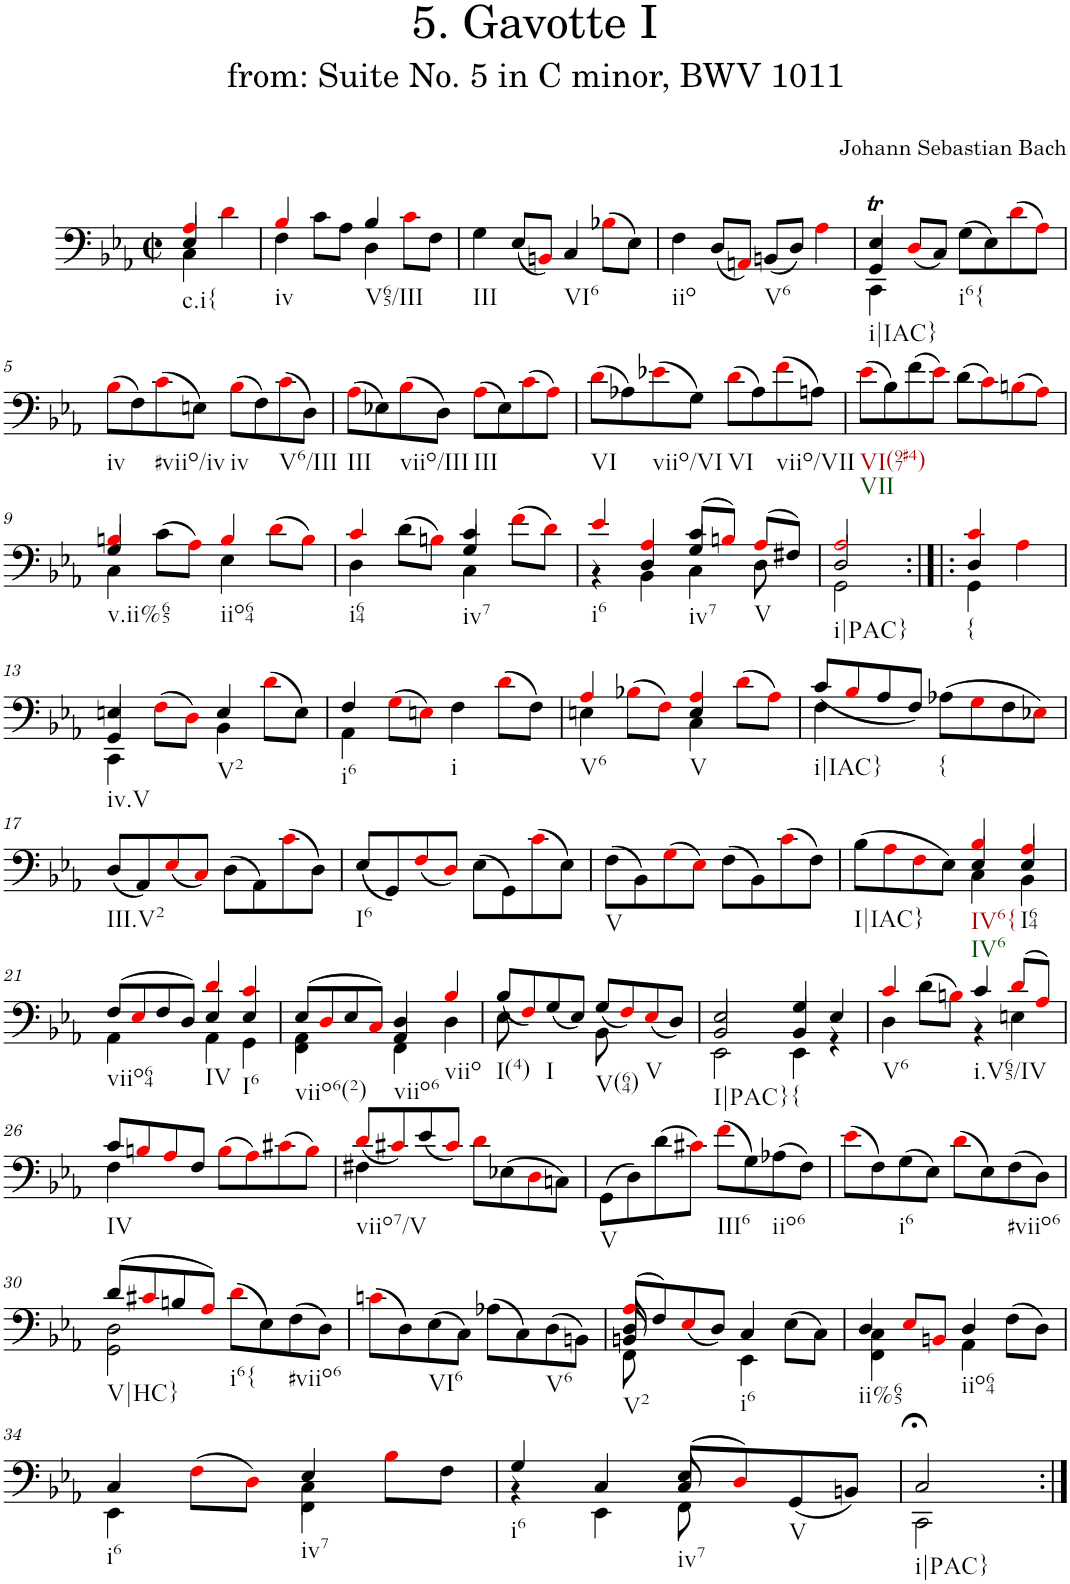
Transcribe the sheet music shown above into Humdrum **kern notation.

**kern
*part1
*staff1
*I"Piano
*I'Pno.
*clefF4
*k[b-e-a-]
*M2/2
*met(c|)
=
*^
*	*^
!LO:TX:b:t=c.i{	!	!
4A-i/	4E-/	4C\
4di\	4ryy	4ryy
=1	=1	=1
!LO:TX:b:t=iv	!	!
*	*v	*v
4B-i/	4F\
8c\L	4ryy
8A-\J	.
!LO:TX:b:t=V65/III	!
4B-/	4D\
8ci\L	4ryy
8F\J	.
*v	*v
=2
!LO:TX:b:t=III
4G\
(8E-/L
8BBni/J)
!LO:TX:b:t=VI6
4C/
(8B-Xi\L
8E-\J)
=3
!LO:TX:b:t=iio
4F\
(8D/L
8AAni/J)
!LO:TX:b:t=V6
(8BBn/L
8D/J)
4A-i\
=4
*^
*	*^
!LO:TX:b:t=i|IAC}	!	!
4E-T/	4CC\	4GG/
(8Di/L	2.ryy	2.ryy
8C/J)	.	.
!LO:TX:b:t=i6{	!	!
(8G\L	.	.
8E-\)	.	.
(8di\	.	.
8A-i\J)	.	.
*v	*v	*v
!!LO:LB:g=z
=5
!LO:TX:b:t=iv
(8B-i\L
8F\)
!LO:TX:b:t=#viio/iv
(8ci\
8En\J)
!LO:TX:b:t=iv
(8B-i\L
8F\)
!LO:TX:b:t=V6/III
(8ci\
8D\J)
=6
!LO:TX:b:t=III
(8A-i\L
8E-X\)
!LO:TX:b:t=viio/III
(8B-i\
8D\J)
!LO:TX:b:t=III
(8A-i\L
8E-\)
(8ci\
8A-i\J)
=7
!LO:TX:b:t=VI
(8di\L
8A-X\)
!LO:TX:b:t=viio/VI
(8e-Xi\
8G\J)
!LO:TX:b:t=VI
(8di\L
8A-\)
!LO:TX:b:t=viio/VII
(8fi\
8An\J)
=8
!LO:TX:b:t=VI(97#4)
!LO:TX:b:t=VII
(8e-i\L
8B-\)
(8f\
8e-i\J)
(8d\L
8ci\)
(8Bni\
8A-i\J)
!!LO:LB:g=z
=9
*^
*	*^
!LO:TX:b:t=v.ii%65	!	!
4Bni/	4C\	4G/
(8c\L	4ryy	2.ryy
8A-i\J)	.	.
!LO:TX:b:t=iio64	!	!
4Bi/	4E-\	.
(8di\L	4ryy	.
8Bi\J)	.	.
=10	=10	=10
!LO:TX:b:t=i64	!	!
4ci/	4D\	2ryy
(8d\L	4ryy	.
8Bni\J)	.	.
!LO:TX:b:t=iv7	!	!
4c/	4C\	4G/
(8fi\L	4ryy	4ryy
8di\J)	.	.
=11	=11	=11
!LO:TX:b:t=i6	!	!
4e-i/	4r	4ryy
4A-i/	4BB-\	4D/
!LO:TX:b:t=iv7	!	!
(8c/L	4C\	4G/
8Bni/J)	.	.
!LO:TX:b:t=V	!	!
(8A-i/L	8D\	4ryy
8F#X/J)	8ryy	.
==12	==12	==12
!LO:TX:b:t=i|PAC}	!	!
2A-i/	2GG\	2D/
!LO:TX:b:t={	!	!
4ci/	4GG\	4D/
4A-i\	4ryy	4ryy
!!LO:LB:g=z	!!	!!
=13	=13	=13
!LO:TX:b:t=iv.V	!	!
4En/	4CC\	4GG/
(8Fi\L	4ryy	2.ryy
8Di\J)	.	.
!LO:TX:b:t=V2	!	!
4E/	4BB-\	.
(8di\L	4ryy	.
8E\J)	.	.
*	*v	*v
=14	=14
!LO:TX:b:t=i6	!
4F/	4AA-\
(8Gi\L	2.ryy
8Eni\J)	.
!LO:TX:b:t=i	!
4F\	.
(8di\L	.
8F\J)	.
=15	=15
*	*^
!LO:TX:b:t=V6	!	!
4A-i/	4En\	2ryy
(8B-Xi\L	4ryy	.
8Fi\J)	.	.
!LO:TX:b:t=V	!	!
4A-i/	4C\	4E/
(8di\L	4ryy	4ryy
8A-i\J)	.	.
*	*v	*v
=16	=16
!LO:TX:b:t=i|IAC}	!
(<8c/L	4F\
8B-i/	.
8A-/	2.ryy
8F/J)	.
!LO:TX:b:t={	!
(8A-X\L	.
8Gi\	.
8F\	.
8E-Xi\J)	.
*v	*v
!!LO:LB:g=z
=17
!LO:TX:b:t=III.V2
(8D/L
8AA-/)
(8E-i/
8Ci/J)
(8D\L
8AA-\)
(8ci\
8D\J)
=18
!LO:TX:b:t=I6
(8E-/L
8GG/)
(8Fi/
8Di/J)
(8E-\L
8GG\)
(8ci\
8E-\J)
=19
!LO:TX:b:t=V
(8F\L
8BB-\)
(8Gi\
8E-i\J)
(8F\L
8BB-\)
(8ci\
8F\J)
=20
*^
*	*^
!LO:TX:b:t=I|IAC}	!	!
(8B-\L	2ryy	2ryy
8A-i\	.	.
8Fi\	.	.
8E-\J)	.	.
!LO:TX:b:t=IV6{	!	!
!LO:TX:b:t=IV6	!	!
4B-i/	4C\	4E-/
!LO:TX:b:t=I64	!	!
4A-i/	4BB-\	4E-/
!!LO:LB:g=z	!!	!!
=21	=21	=21
!LO:TX:b:t=viio64	!	!
(8F/L	4AA-\	2ryy
8E-i/	.	.
8F/	4ryy	.
8D/J)	.	.
!LO:TX:b:t=IV	!	!
4di/	4AA-\	4E-/
!LO:TX:b:t=I6	!	!
4ci/	4GG\	4E-/
=22	=22	=22
!LO:TX:b:t=viio6(2)	!	!
(8E-/L	4AA-\	4FF\
8Di/	.	.
8E-/	4ryy	4ryy
8Ci/J)	.	.
!LO:TX:b:t=viio6	!	!
4D/	4FF\	4AA-/
!LO:TX:b:t=viio	!	!
4B-i/	4D\	4ryy
=23	=23	=23
!LO:TX:b:t=I(4)	!	!
*	*v	*v
(<8B-/L	8E-\
8Fi/)	4.ryy
!LO:TX:b:t=I	!
(8G/	.
8E-/J)	.
!LO:TX:b:t=V(64)	!
(<8G/L	8BB-\
8Fi/)	4.ryy
!LO:TX:b:t=V	!
(8E-i/	.
8D/J)	.
=24	=24
*	*^
!LO:TX:b:t=I|PAC}	!	!
2E-/	2EE-\	2BB-/
!LO:TX:b:t={	!	!
4G/	4EE-\	4BB-/
4E-/	4r	4ryy
=25	=25	=25
!LO:TX:b:t=V6	!	!
*	*v	*v
4ci/	4D\
(8d\L	4ryy
8Bni\J)	.
!LO:TX:b:t=i.V65/IV	!
4c/	4r
(8di/L	4En\
8A-i/J)	.
!!LO:LB:g=z	!!
=26	=26
!LO:TX:b:t=IV	!
8c/L	4F\
8Bni/	.
8A-i/	2.ryy
8F/J	.
(8Bi\L	.
8A-i\)	.
(8c#Xi\	.
8Bi\J)	.
=27	=27
!LO:TX:b:t=viio7/V	!
(<8di/L	4F#X\
8c#Xi/)	.
(8e-/	2.ryy
8c#i/J)	.
8di\L	.
(8E-X\	.
8Di\	.
8Cn\J)	.
*v	*v
=28
!LO:TX:b:t=V
(8GG\L
8D\)
(8d\
8c#Xi\J)
!LO:TX:b:t=III6
(8fi\L
8G\)
!LO:TX:b:t=iio6
(8A-X\
8F\J)
=29
(8e-i\L
8F\)
!LO:TX:b:t=i6
(8G\
8E-\J)
(8di\L
8E-\)
!LO:TX:b:t=#viio6
(8F\
8D\J)
!!LO:LB:g=z
=30
*^
*	*^
!LO:TX:b:t=V|HC}	!	!
(8d/L	2D\	2GG\
8c#Xi/	.	.
8Bn/	.	.
8A-i/J)	.	.
!LO:TX:b:t=i6{	!	!
(8di\L	2ryy	2ryy
8E-\)	.	.
!LO:TX:b:t=#viio6	!	!
(8F\	.	.
8D\J)	.	.
*v	*v	*v
=31
(8cni\L
8D\)
!LO:TX:b:t=VI6
(8E-\
8C\J)
(8A-X\L
8C\)
!LO:TX:b:t=V6
(8D\
8BBn\J)
=32
*^
*	*^
*	*	*^
!LO:TX:b:t=V2	!	!	!
(8A-i/L	8D/	8BBn/	8FF\
8F/)	4.ryy	2..ryy	2..ryy
(8E-i/	.	.	.
8D/J)	.	.	.
!LO:TX:b:t=i6	!	!	!
4C/	4EE-\	.	.
(8E-\L	4ryy	.	.
8C\J)	.	.	.
*	*	*v	*v
=33	=33	=33
!LO:TX:b:t=ii%65	!	!
4D/	4FF\	4C\
8E-i/L	4ryy	2.ryy
8BBni/J	.	.
!LO:TX:b:t=iio64	!	!
4D/	4AA-\	.
(8F\L	4ryy	.
8D\J)	.	.
!!LO:LB:g=z	!!	!!
=34	=34	=34
!LO:TX:b:t=i6	!	!
4C/	4EE-\	2ryy
(8Fi\L	4ryy	.
8Di\J)	.	.
!LO:TX:b:t=iv7	!	!
4E-/	4FF\	4C\
8B-i\L	4ryy	4ryy
8F\J	.	.
=35	=35	=35
!LO:TX:b:t=i6	!	!
4G/	4r	2ryy
4C/	4EE-\	.
!LO:TX:b:t=iv7	!	!
(>8E-/L	8FF\	8C/
8Di/)	4.ryy	4.ryy
!LO:TX:b:t=V	!	!
(8GG/	.	.
8BBn/J)	.	.
*	*v	*v
=36	=36
!LO:TX:b:t=i|PAC}	!
2C;</	2CC\
*v	*v
=:|!
*-
